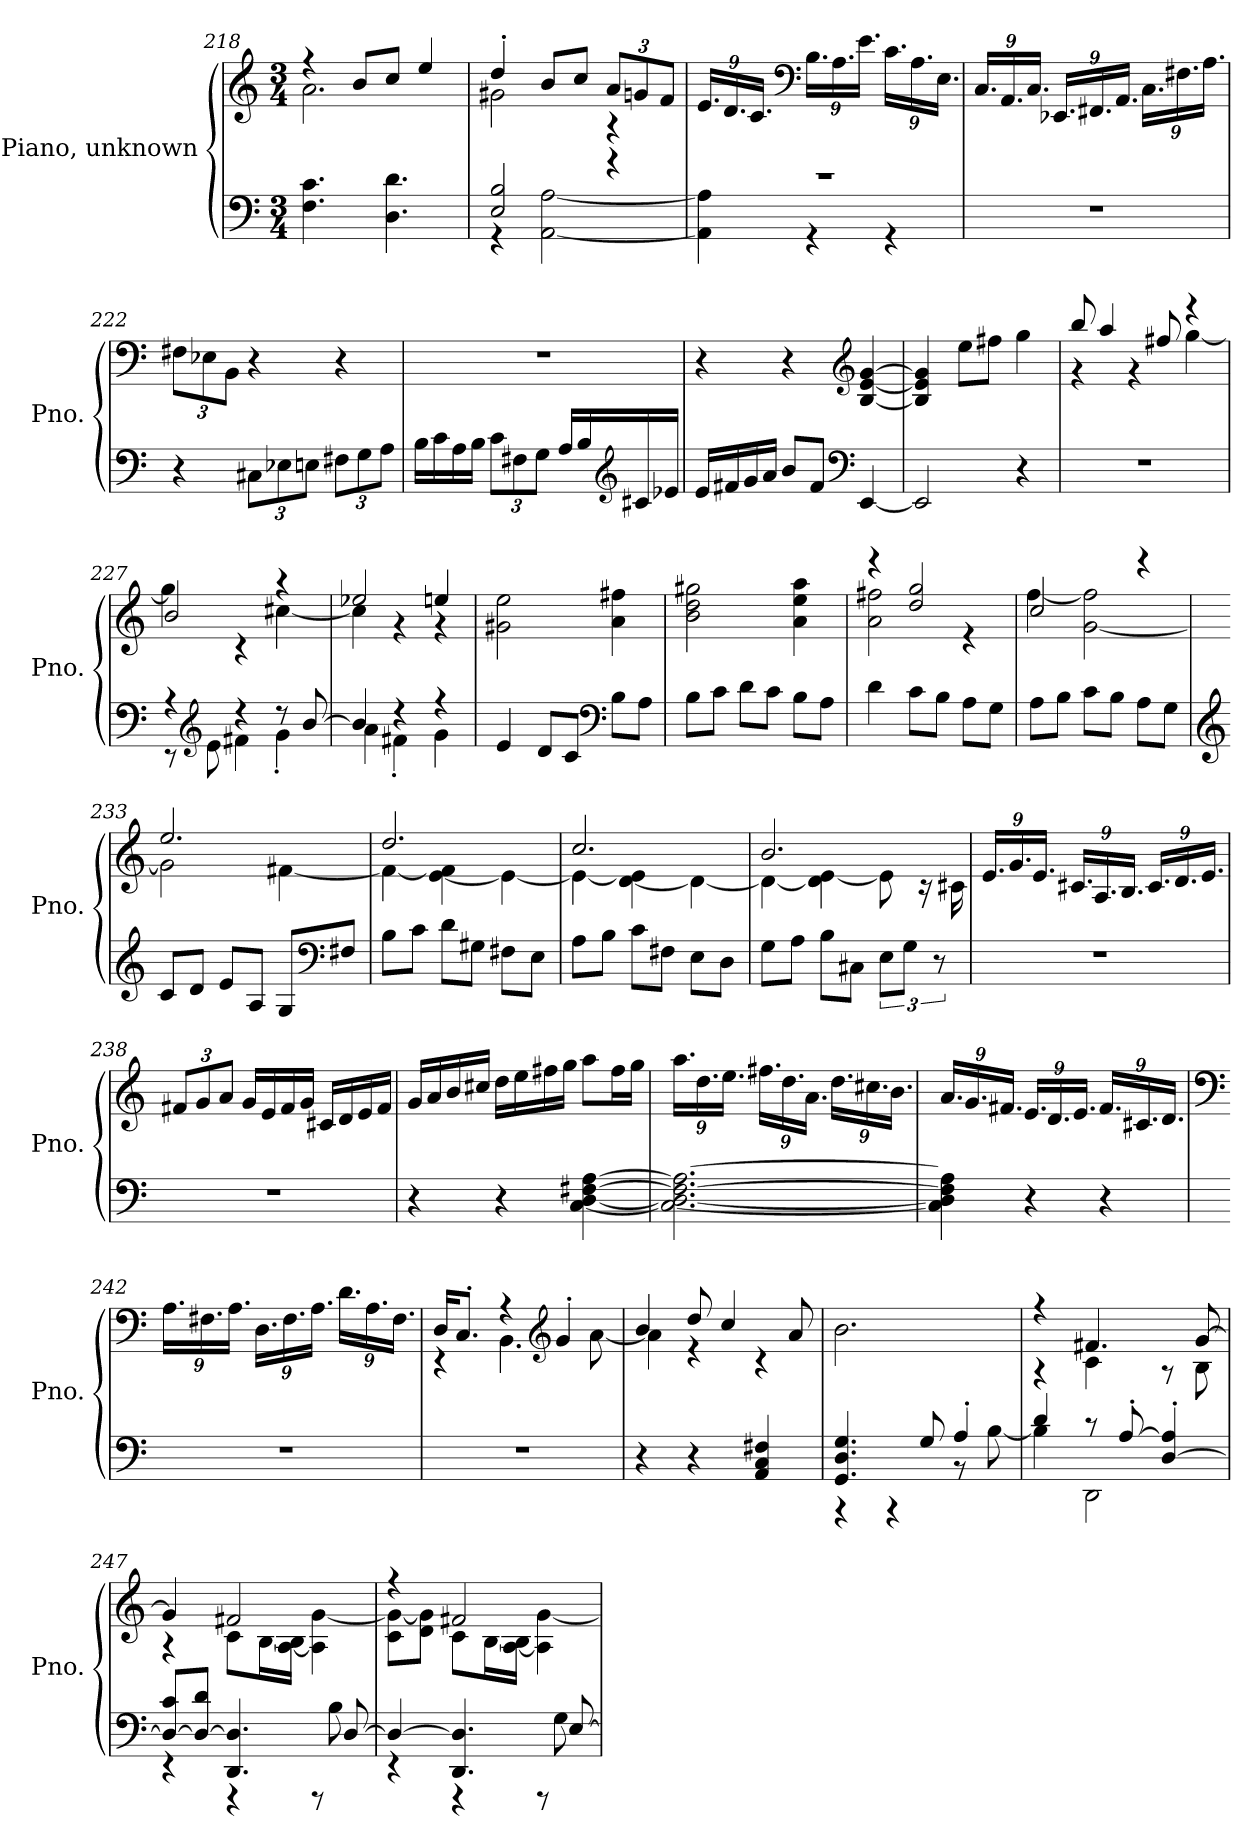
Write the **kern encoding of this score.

**kern	**kern
*part1	*part1
*staff2	*staff1
*I"Piano, unknown	*
*I'Pno.	*
*clefF4	*clefG2
*k[]	*k[]
*M3/4	*M3/4
=218	=218
*	*^
4.F\ 4.c\	4r	2.a\
.	8b/L	.
4.D\ 4.d\	8cc/J	.
.	4ee/	.
=219	=219	=219
*^	*	*
2E/ 2B/	4r	4dd'/	2g#X\
.	[2AA\ [2A\	8b/L	.
.	.	8cc/J	.
*	*	*Xbrackettup	*
4r	.	12a/L	4r
.	.	12gn/	.
.	.	12f/J	.
*	*	*v	*v
!!LO:LB:g=z
=220	=220	=220
2.r	4AA\] 4A\]	18.e/LL
.	.	18.d/
.	.	18.c/JJ
*	*	*clefF4
.	4r	18.B\LL
.	.	18.A\
.	.	18.e\JJ
.	4r	18.c\LL
.	.	18.A\
.	.	18.E\JJ
*v	*v	*
=221	=221
2.r	18.C/LL
.	18.AA/
.	18.C/JJ
.	18.EE-X/LL
.	18.FF#X/
.	18.AA/JJ
.	18.C\LL
.	18.F#X\
.	18.A\JJ
=222	=222
4r	12F#X\L
.	12E-X\
.	12BB\J
*Xbrackettup	*
12C#X\L	4r
12E-X\	.
12En\J	.
12F#X\L	4r
12G\	.
12A\J	.
!!LO:LB:g=z
=223	=223
16B\LL	2.r
16c\	.
16A\	.
16B\JJ	.
12c\L	.
12F#X\	.
12G\J	.
16A/LL	.
16B/	.
*clefG2	*
16c#X/	.
16e-X/JJ	.
=224	=224
16e/LL	4r
16f#X/	.
16g/	.
16a/JJ	.
8b/L	4r
8f#/J	.
*clefF4	*clefG2
[4EE/	[4B/ [4e/ [4g/
=225	=225
2EE/]	4B/] 4e/] 4g/]
.	8ee\L
.	8ff#X\J
4r	4gg\
=226	=226
*	*^
2.r	8bb/	4r
.	4aa/	.
.	.	4r
.	8ff#X/	.
.	4r	[4gg\
!!LO:LB:g=z	!!
=227	=227	=227
*^	*	*
4r	8r	2b/	4gg\]
*clefG2	*	*	*
.	8e\	.	.
4r	4f#X\	.	4r
8r	4g'\	4r	[4cc#X\
[8b/	.	.	.
=228	=228	=228	=228
4b/]	4a\	2ee-X/	4cc#\]
4r	4f#X'\	.	4r
4r	4g\	4een/	4r
*v	*v	*	*
*	*v	*v
=229	=229
4e/	2g#X\ 2ee\
8d/L	.
8c/J	.
*clefF4	*
8B\L	4a\ 4ff#X\
8A\J	.
=230	=230
8B\L	2b\ 2dd\ 2gg#X\
8c\J	.
8d\L	.
8c\J	.
8B\L	4a\ 4ee\ 4aa\
8A\J	.
=231	=231
*	*^
4d\	4r	2a\ 2ff#X\
8c\L	2dd/ 2gg/	.
8B\J	.	.
8A\L	.	4r
8G\J	.	.
=232	=232	=232
8A\L	2cc/	[4ff\
8B\J	.	.
8c\L	.	[2g\ 2ff\]
8B\J	.	.
8A\L	4r	.
8G\J	.	.
!!LO:LB:g=z	!!
=233	=233	=233
*clefG2	*	*
8c/L	2.ee/	2g\]
8d/J	.	.
8e/L	.	.
8A/J	.	.
8G/L	.	[4f#X\
*clefF4	*	*
8F#X/J	.	.
=234	=234	=234
8B\L	2.dd/	4f#\_
8c\J	.	.
8d\L	.	[4e\ 4f#\]
8G#X\J	.	.
8F#X\L	.	4e\_
8E\J	.	.
=235	=235	=235
8A\L	2.cc/	4e\_
8B\J	.	.
8c\L	.	[4d\ 4e\]
8F#X\J	.	.
8E\L	.	4d\_
8D\J	.	.
=236	=236	=236
8G\L	2.b/	4d\_
8A\J	.	.
8B\L	.	4d\] [4e\
8C#X\J	.	.
*brackettup	*	*
12E\L	.	8e\]
12G\J	.	.
.	.	16r
12r	.	.
.	.	16c#X\
*	*v	*v
!!LO:PB:g=z
=237	=237
2.r	18.e/LL
.	18.g/
.	18.e/JJ
.	18.c#X/LL
.	18.A/
.	18.B/JJ
.	18.c#/LL
.	18.d/
.	18.e/JJ
=238	=238
2.r	12f#X/L
.	12g/
.	12a/J
.	16g/LL
.	16e/
.	16f#/
.	16g/JJ
.	16c#X/LL
.	16d/
.	16e/
.	16f#/JJ
=239	=239
4r	16g/LL
.	16a/
.	16b/
.	16cc#X/JJ
4r	16dd\LL
.	16ee\
.	16ff#X\
.	16gg\JJ
[4C\ [4D\ [4F#X\ [4A\	8aa\L
.	16ff#\L
.	16gg\JJ
!!LO:LB:g=z
=240	=240
2.C\_ 2.D\_ 2.F#\_ 2.A\_	18.aa\LL
.	18.dd\
.	18.ee\JJ
.	18.ff#X\LL
.	18.dd\
.	18.a\JJ
.	18.dd\LL
.	18.cc#X\
.	18.b\JJ
=241	=241
4C\] 4D\] 4F#\] 4A\]	18.a/LL
.	18.g/
.	18.f#X/JJ
4r	18.e/LL
.	18.d/
.	18.e/JJ
4r	18.f#/LL
.	18.c#X/
.	18.d/JJ
=242	=242
*	*clefF4
2.r	18.A\LL
.	18.F#X\
.	18.A\JJ
.	18.D\LL
.	18.F#\
.	18.A\JJ
.	18.d\LL
.	18.A\
.	18.F#\JJ
!!LO:LB:g=z
=243	=243
*	*^
2.r	16D/KL	4r
.	8.C'/J	.
.	4r	4.BB\
*	*clefG2	*
.	4g'/	.
.	.	[8a\
=244	=244	=244
4r	4b/	4a\]
4r	8dd/	4r
.	4cc/	.
4AA/ 4C/ 4F#X/	.	4r
.	8a/	.
*	*v	*v
=245	=245
*^	*
4.GG/ 4.D/ 4.G/	4r	2.b\
.	4r	.
8G/	.	.
4A'/	8r	.
.	[8B\	.
=246	=246	=246
*	*	*^
4d/	4B\]	4r	4r
8r	2DD\	4.f#X/	4c\
[8A'/	.	.	.
[4D/' 4A/]'	.	.	8r
.	.	[8g/	8B\
=247	=247	=247	=247
8D/_ 8c/L	4r	4g/]	4r
8D/_ 8d/J	.	.	.
4.DD/ 4.D/]	4r	2f#X/	8c\L
.	.	.	[16B\L
.	.	.	[16A\ 16B\]JJ
.	8r	.	4A\] [4g\
[8D/	8B\	.	.
!!LO:LB:g=z	!!
=248	=248	=248	=248
4D/_	4r	4r	8c\ 8g\_L
.	.	.	8d\ 8g\]J
4.DD/ 4.D/]	4r	2f#X/	8c\L
.	.	.	[16B\L
.	.	.	[16A\ 16B\]JJ
.	8r	.	4A\] [4g\
[8E/	8G\	.	.
*v	*v	*	*
*	*v	*v
=	=
*-	*-
